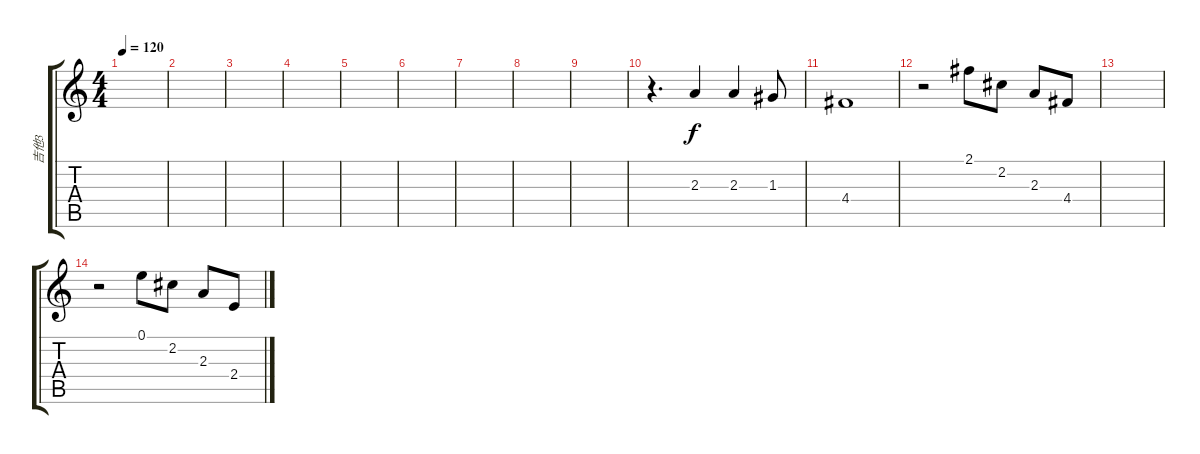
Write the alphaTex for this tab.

\track ("吉他3" "吉他3") {instrument electricguitarclean}
\staff {score tabs}
\tuning (E4 B3 G3 D3 A2 E2) {hide}
\ts (4 4)
\tempo 120
\clef g2
\ks c
|
|
|
|
|
|
|
|
|
r.4{d} 2.3.4 2.3.4 1.3.8 |
4.4.1 |
r.2 2.1.8 2.2.8 2.3.8 4.4.8 |
|
r.2 0.1.8 2.2.8 2.3.8 2.4.8
